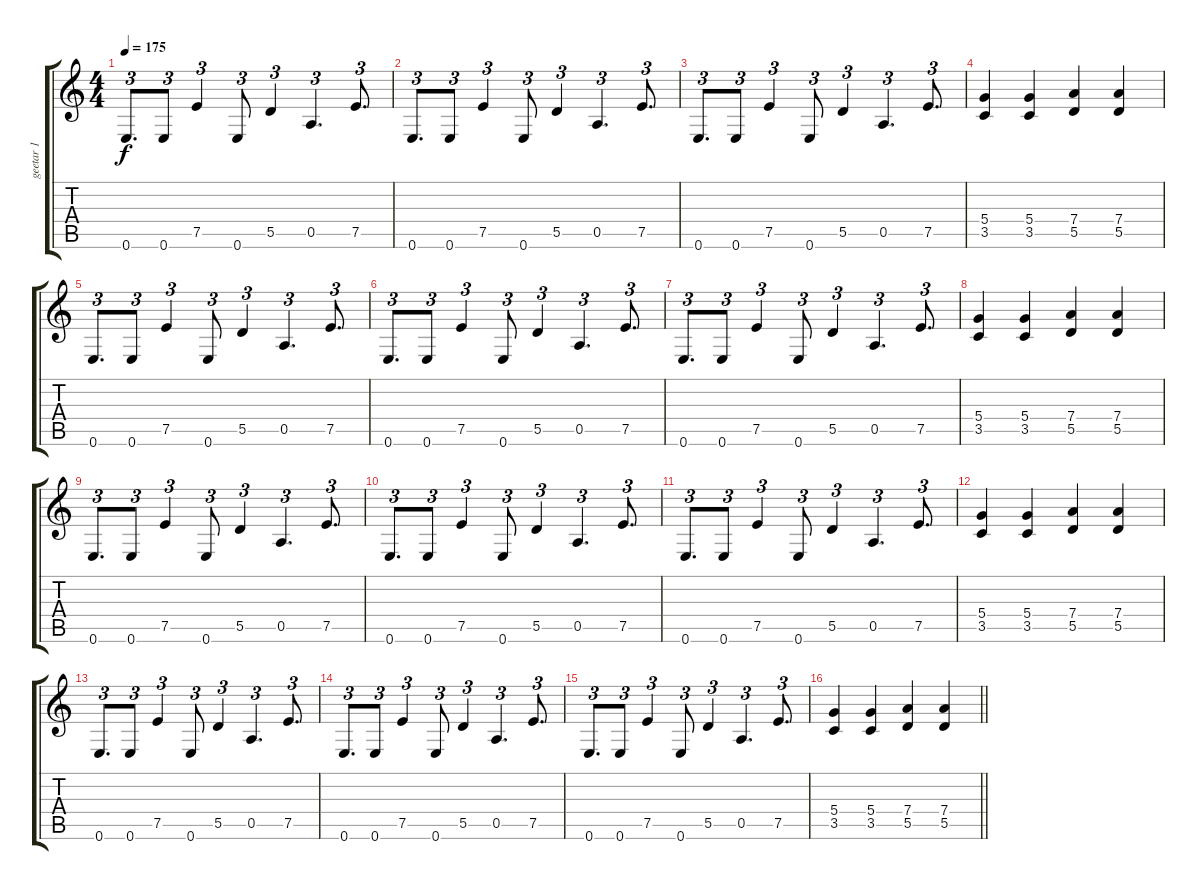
\track ("geetar 1" "geetar 1") {instrument distortionguitar}
\staff {score tabs}
\tuning (E4 B3 G3 D3 A2 E2) {hide}
\ts (4 4)
\tempo 175
\clef g2
\ks c
0.6.8{d tu (3 2) dy f} 0.6.8{tu (3 2)} 7.5.4{tu (3 2)} 0.6.8{tu (3 2)} 5.5.4{tu (3 2)} 0.5.4{d tu (3 2)} 7.5.8{d tu (3 2)} |
0.6.8{d tu (3 2)} 0.6.8{tu (3 2)} 7.5.4{tu (3 2)} 0.6.8{tu (3 2)} 5.5.4{tu (3 2)} 0.5.4{d tu (3 2)} 7.5.8{d tu (3 2)} |
0.6.8{d tu (3 2)} 0.6.8{tu (3 2)} 7.5.4{tu (3 2)} 0.6.8{tu (3 2)} 5.5.4{tu (3 2)} 0.5.4{d tu (3 2)} 7.5.8{d tu (3 2)} |
(5.4 3.5).4 (5.4 3.5).4 (7.4 5.5).4 (7.4 5.5).4 |
0.6.8{d tu (3 2)} 0.6.8{tu (3 2)} 7.5.4{tu (3 2)} 0.6.8{tu (3 2)} 5.5.4{tu (3 2)} 0.5.4{d tu (3 2)} 7.5.8{d tu (3 2)} |
0.6.8{d tu (3 2)} 0.6.8{tu (3 2)} 7.5.4{tu (3 2)} 0.6.8{tu (3 2)} 5.5.4{tu (3 2)} 0.5.4{d tu (3 2)} 7.5.8{d tu (3 2)} |
0.6.8{d tu (3 2)} 0.6.8{tu (3 2)} 7.5.4{tu (3 2)} 0.6.8{tu (3 2)} 5.5.4{tu (3 2)} 0.5.4{d tu (3 2)} 7.5.8{d tu (3 2)} |
(5.4 3.5).4 (5.4 3.5).4 (7.4 5.5).4 (7.4 5.5).4 |
0.6.8{d tu (3 2)} 0.6.8{tu (3 2)} 7.5.4{tu (3 2)} 0.6.8{tu (3 2)} 5.5.4{tu (3 2)} 0.5.4{d tu (3 2)} 7.5.8{d tu (3 2)} |
0.6.8{d tu (3 2)} 0.6.8{tu (3 2)} 7.5.4{tu (3 2)} 0.6.8{tu (3 2)} 5.5.4{tu (3 2)} 0.5.4{d tu (3 2)} 7.5.8{d tu (3 2)} |
0.6.8{d tu (3 2)} 0.6.8{tu (3 2)} 7.5.4{tu (3 2)} 0.6.8{tu (3 2)} 5.5.4{tu (3 2)} 0.5.4{d tu (3 2)} 7.5.8{d tu (3 2)} |
(5.4 3.5).4 (5.4 3.5).4 (7.4 5.5).4 (7.4 5.5).4 |
0.6.8{d tu (3 2)} 0.6.8{tu (3 2)} 7.5.4{tu (3 2)} 0.6.8{tu (3 2)} 5.5.4{tu (3 2)} 0.5.4{d tu (3 2)} 7.5.8{d tu (3 2)} |
0.6.8{d tu (3 2)} 0.6.8{tu (3 2)} 7.5.4{tu (3 2)} 0.6.8{tu (3 2)} 5.5.4{tu (3 2)} 0.5.4{d tu (3 2)} 7.5.8{d tu (3 2)} |
0.6.8{d tu (3 2)} 0.6.8{tu (3 2)} 7.5.4{tu (3 2)} 0.6.8{tu (3 2)} 5.5.4{tu (3 2)} 0.5.4{d tu (3 2)} 7.5.8{d tu (3 2)} |
\barLineRight lightlight
(5.4 3.5).4 (5.4 3.5).4 (7.4 5.5).4 (7.4 5.5).4
